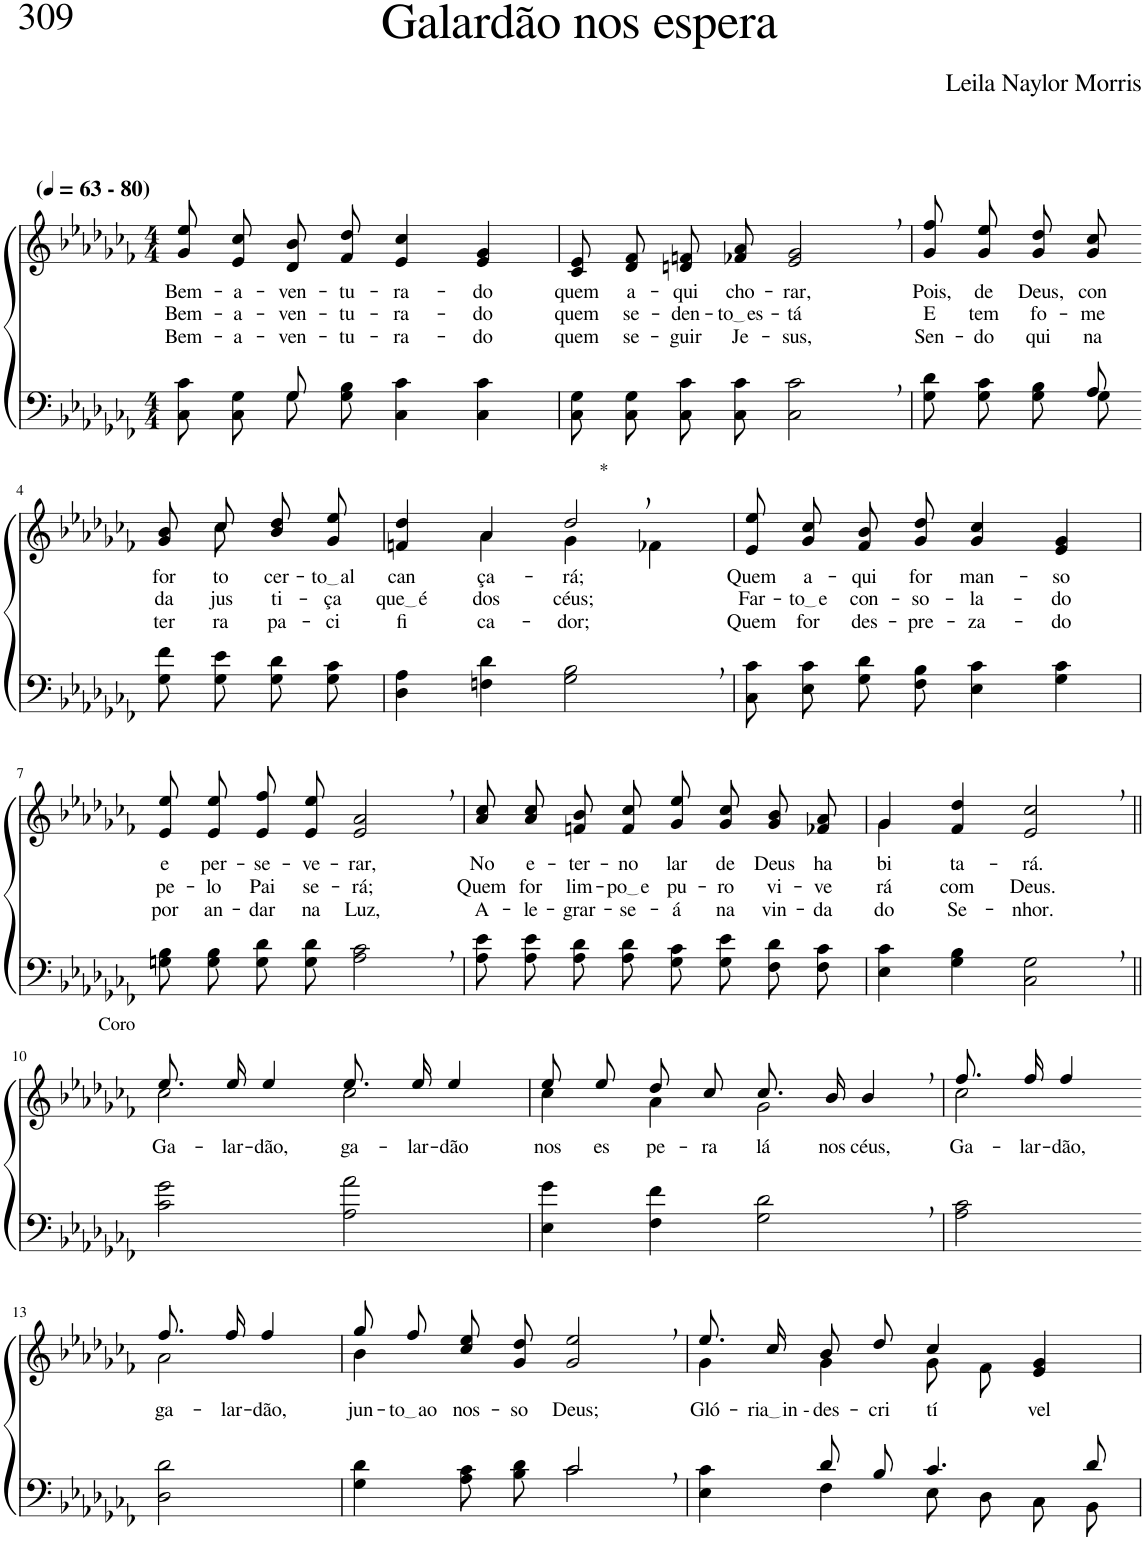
**kern	**kern	**text	**text	**text
*part2	*part1	*part1	*part1	*part1
*staff2	*staff1	*staff1	*staff1	*staff1
*I"Parte III e IV	*I"Parte I e II	*	*	*
*clefF4	*clefG2	*	*	*
*Trd2c3	*Trd2c3	*	*	*
*k[b-e-a-d-g-c-f-]	*k[b-e-a-d-g-c-f-]	*	*	*
*M4/4	*M4/4	*	*	*
*MM63	*MM63	*	*	*
=1	=1	=1	=1	=1
*^	*	*	*	*
!	!	!LO:TX:a:B:t=(	!	!	!
!	!	!LO:TX:a:B:t=- 80)	!	!	!
!	!	!	!LO:LY:b	!LO:LY:b	!LO:LY:b
4ryy	8C-\ 8c-\L	8g-/ 8ee-/L	Bem-	Bem-	Bem-
!	!	!	!LO:LY:b	!LO:LY:b	!LO:LY:b
.	8C-\ 8G-\J	8e-/ 8cc-/J	-a-	-a-	-a-
!	!	!	!LO:LY:b	!LO:LY:b	!LO:LY:b
8G-/	8G-\L	8d-/ 8b-/L	-ven-	-ven-	-ven-
!	!	!	!LO:LY:b	!LO:LY:b	!LO:LY:b
2ryy	8G-\ 8B-\J	8f-/ 8dd-/J	-tu-	-tu-	-tu-
!	!	!	!LO:LY:b	!LO:LY:b	!LO:LY:b
.	4C-\ 4c-\	4e-/ 4cc-/	-ra-	-ra-	-ra-
!	!	!	!LO:LY:b	!LO:LY:b	!LO:LY:b
.	4C-\ 4c-\	4e-/ 4g-/	-do	-do	-do
8ryy	.	.	.	.	.
*v	*v	*	*	*	*
=2	=2	=2	=2	=2
!	!	!LO:LY:b	!LO:LY:b	!LO:LY:b
8C-\ 8G-\L	8c-/ 8e-/L	quem	quem	quem
!	!	!LO:LY:b	!LO:LY:b	!LO:LY:b
8C-\ 8G-\J	8d-/ 8f-/J	a-	se-	se-
!	!	!LO:LY:b	!LO:LY:b	!LO:LY:b
8C-\ 8c-\L	8dn/ 8fn/L	-qui	-den-	-guir
!	!	!LO:LY:b	!LO:LY:b	!LO:LY:b
8C-\ 8c-\J	8f-X/ 8a-/J	cho-	to es	Je-
!	!	!LO:LY:b	!LO:LY:b	!LO:LY:b
2C-\, 2c-\,	2e-/, 2g-/,	-rar,	-tá	-sus,
=3	=3	=3	=3	=3
*^	*	*	*	*
!	!	!	!LO:LY:b	!LO:LY:b	!LO:LY:b
8G-\ 8d-\L	4.ryy	8g-\ 8ff-\L	Pois,	E	Sen-
!	!	!	!LO:LY:b	!LO:LY:b	!LO:LY:b
8G-\ 8c-\J	.	8g-\ 8ee-\J	de	tem	-do
!	!	!	!LO:LY:b	!LO:LY:b	!LO:LY:b
8G-\ 8B-\L	.	8g-/ 8dd-/L	Deus,	fo-	qui
!	!	!	!LO:LY:b	!LO:LY:b	!LO:LY:b
8G-\J	8A-/	8g-/ 8cc-/J	con-	-me	na
!!LO:LB:g=z
=4-	=4-	=4-	=4-	=4-	=4-
*	*	*^	*	*	*
!	!	!	!	!LO:LY:b	!LO:LY:b	!LO:LY:b
*v	*v	*	*	*	*	*
8G-\ 8f-\L	8ryy	8g-/ 8b-/L	-for-	da	ter-
!	!	!	!LO:LY:b	!LO:LY:b	!LO:LY:b
8G-\ 8e-\J	8cc-\	8cc-/J	-to	jus-	-ra
!	!	!	!LO:LY:b	!LO:LY:b	!LO:LY:b
8G-\ 8d-\L	4ryy	8b-\ 8dd-\L	cer-	-ti-	pa-
!	!	!	!LO:LY:b	!LO:LY:b	!LO:LY:b
8G-\ 8c-\J	.	8g-\ 8ee-\J	to al	-ça	-ci-
=5	=5	=5	=5	=5	=5
!	!	!	!LO:LY:b	!LO:LY:b	!LO:LY:b
4D-\ 4A-\	4fn/ 4dd-/	4ryy	-can-	que é	-fi-
!	!	!	!LO:LY:b	!LO:LY:b	!LO:LY:b
4Fn\ 4d-\	4a-/	4a-\	-ça-	dos	-ca-
!	!LO:TX:a:t=*	!	!	!	!
!	!	!	!LO:LY:b	!LO:LY:b	!LO:LY:b
2G-\, 2B-\,	2dd-,/	4g-\	-rá;	céus;	-dor;
.	.	4f-X\	.	.	.
=6	=6	=6	=6	=6	=6
!	!	!	!LO:LY:b	!LO:LY:b	!LO:LY:b
*	*v	*v	*	*	*
8C-\ 8c-\L	8e-/ 8ee-/L	Quem	Far-	Quem
!	!	!LO:LY:b	!LO:LY:b	!LO:LY:b
8E-\ 8c-\J	8g-/ 8cc-/J	a-	to e	for
!	!	!LO:LY:b	!LO:LY:b	!LO:LY:b
8G-\ 8d-\L	8f-/ 8b-/L	-qui	con-	des-
!	!	!LO:LY:b	!LO:LY:b	!LO:LY:b
8F-\ 8B-\J	8g-/ 8dd-/J	for	-so-	-pre-
!	!	!LO:LY:b	!LO:LY:b	!LO:LY:b
4E-\ 4c-\	4g-/ 4cc-/	man-	-la-	-za-
!	!	!LO:LY:b	!LO:LY:b	!LO:LY:b
4G-\ 4c-\	4e-/ 4g-/	-so	-do	-do
!!LO:LB:g=z
=7	=7	=7	=7	=7
!	!	!LO:LY:b	!LO:LY:b	!LO:LY:b
8Gn\ 8B-\L	8e-/ 8ee-/L	e	pe-	por
!	!	!LO:LY:b	!LO:LY:b	!LO:LY:b
8G\ 8B-\J	8e-/ 8ee-/J	per-	-lo	an-
!	!	!LO:LY:b	!LO:LY:b	!LO:LY:b
8G\ 8d-\L	8e-/ 8ff-/L	-se-	Pai	-dar
!	!	!LO:LY:b	!LO:LY:b	!LO:LY:b
8G\ 8d-\J	8e-/ 8ee-/J	-ve-	se-	na
!	!	!LO:LY:b	!LO:LY:b	!LO:LY:b
2A-\, 2c-\,	2e-/, 2a-/,	-rar,	-rá;	Luz,
=8	=8	=8	=8	=8
!	!	!LO:LY:b	!LO:LY:b	!LO:LY:b
8A-\ 8e-\L	8a-\ 8cc-\L	No	Quem	A-
!	!	!LO:LY:b	!LO:LY:b	!LO:LY:b
8A-\ 8e-\J	8a-\ 8cc-\J	e-	for	-le-
!	!	!LO:LY:b	!LO:LY:b	!LO:LY:b
8A-\ 8d-\L	8fn/ 8b-/L	-ter-	lim-	-grar-
!	!	!LO:LY:b	!LO:LY:b	!LO:LY:b
8A-\ 8d-\J	8f/ 8cc-/J	-no	po e	-se-
!	!	!LO:LY:b	!LO:LY:b	!LO:LY:b
8G-\ 8c-\L	8g-/ 8ee-/L	lar	pu-	-á
!	!	!LO:LY:b	!LO:LY:b	!LO:LY:b
8G-\ 8e-\J	8g-/ 8cc-/J	de	-ro	na
!	!	!LO:LY:b	!LO:LY:b	!LO:LY:b
8F-\ 8d-\L	8g-/ 8b-/L	Deus	vi-	vin-
!	!	!LO:LY:b	!LO:LY:b	!LO:LY:b
8F-\ 8c-\J	8f-X/ 8a-/J	ha-	-ve-	-da
=9	=9	=9	=9	=9
*	*^	*	*	*
!	!	!	!LO:LY:b	!LO:LY:b	!LO:LY:b
4E-\ 4c-\	4g-/	4g-\	-bi-	-rá	do
!	!	!	!LO:LY:b	!LO:LY:b	!LO:LY:b
4G-\ 4B-\	4f-/ 4dd-/	2.ryy	-ta-	com	Se-
!	!	!	!LO:LY:b	!LO:LY:b	!LO:LY:b
2C-\, 2G-\,	2e-/, 2cc-/,	.	-rá.	Deus.	-nhor.
!!LO:LB:g=z	!!
=10||	=10||	=10||	=10||	=10||	=10||
!	!LO:TX:a:t=Coro	!	!	!	!
!	!	!	!LO:LY:b	!	!
2c-\ 2g-\	8.ee-/L	2cc-\	Ga-	.	.
!	!	!	!LO:LY:b	!	!
.	16ee-/Jk	.	-lar-	.	.
!	!	!	!LO:LY:b	!	!
.	4ee-/	.	-dão,	.	.
!	!	!	!LO:LY:b	!	!
2A-\ 2a-\	8.ee-/L	2cc-\	ga-	.	.
!	!	!	!LO:LY:b	!	!
.	16ee-/Jk	.	-lar-	.	.
!	!	!	!LO:LY:b	!	!
.	4ee-/	.	-dão	.	.
=11	=11	=11	=11	=11	=11
!	!	!	!LO:LY:b	!	!
4E-\ 4g-\	8ee-/L	4cc-\	nos	.	.
!	!	!	!LO:LY:b	!	!
.	8ee-/J	.	es-	.	.
!	!	!	!LO:LY:b	!	!
4F-\ 4f-\	8dd-/L	4a-\	-pe-	.	.
!	!	!	!LO:LY:b	!	!
.	8cc-/J	.	-ra	.	.
!	!	!	!LO:LY:b	!	!
2G-\, 2d-\,	8.cc-/L	2g-\	lá	.	.
!	!	!	!LO:LY:b	!	!
.	16b-/Jk	.	nos	.	.
!	!	!	!LO:LY:b	!	!
.	4b-,/	.	céus,	.	.
=12	=12	=12	=12	=12	=12
!	!	!	!LO:LY:b	!	!
2A-\ 2c-\	8.ff-/L	2cc-\	Ga-	.	.
!	!	!	!LO:LY:b	!	!
.	16ff-/Jk	.	-lar-	.	.
!	!	!	!LO:LY:b	!	!
.	4ff-/	.	-dão,	.	.
!!LO:LB:g=z	!!
=13-	=13-	=13-	=13-	=13-	=13-
!	!	!	!LO:LY:b	!	!
2D-\ 2d-\	8.ff-/L	2a-\	ga-	.	.
!	!	!	!LO:LY:b	!	!
.	16ff-/Jk	.	-lar-	.	.
!	!	!	!LO:LY:b	!	!
.	4ff-/	.	-dão,	.	.
=14	=14	=14	=14	=14	=14
*^	*	*	*	*	*
!	!	!	!	!LO:LY:b	!	!
2ryy	4G-\ 4d-\	8gg-/L	4b-\	jun-	.	.
!	!	!	!	!LO:LY:b	!	!
.	.	8ff-/J	.	to ao	.	.
!	!	!	!	!LO:LY:b	!	!
.	8A-\ 8c-\L	8cc-\ 8ee-\L	2.ryy	nos-	.	.
!	!	!	!	!LO:LY:b	!	!
.	8B-\ 8d-\J	8g-\ 8dd-\J	.	-so	.	.
!	!	!	!	!LO:LY:b	!	!
2c-,/	2c-\	2g-/, 2ee-/,	.	Deus;	.	.
=15	=15	=15	=15	=15	=15	=15
!	!	!	!	!LO:LY:b	!	!
4ryy	4E-\ 4c-\	8.ee-/L	4g-\	Gló-	.	.
!	!	!	!	!LO:LY:b	!	!
.	.	16cc-/Jk	.	ria in -	.	.
!	!	!	!	!LO:LY:b	!	!
8d-/L	4F-\	8b-/L	4g-\	-des-	.	.
!	!	!	!	!LO:LY:b	!	!
8B-/J	.	8dd-/J	.	-cri-	.	.
!	!	!	!	!LO:LY:b	!	!
4.c-/	8E-\L	4cc-/	8g-\L	-tí-	.	.
.	8D-\J	.	8f-\J	.	.	.
!	!	!	!	!LO:LY:b	!	!
.	8C-\L	4e-/ 4g-/	4ryy	-vel	.	.
8d-/	8BB-\J	.	.	.	.	.
*v	*v	*	*	*	*	*
*	*v	*v	*	*	*
=	=	=	=	=
*-	*-	*-	*-	*-
